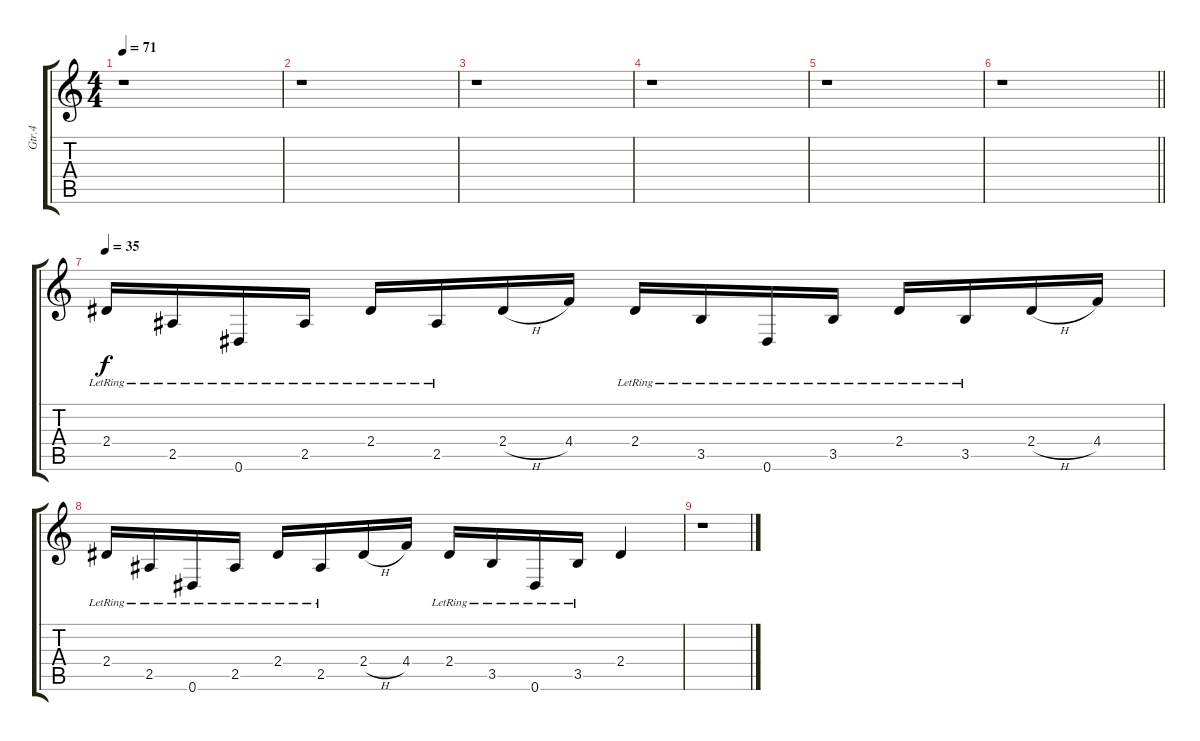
\track ("Gtr.4" "Gtr.4") {instrument acousticguitarsteel}
\staff {score tabs}
\tuning (Eb4 Bb3 Gb3 Db3 Ab2 Eb2) {hide}
\ts (4 4)
\tempo 71
\clef g2
\ks c
r.1{dy f} |
r.1 |
r.1 |
r.1 |
r.1 |
\barLineRight lightlight
r.1 |
\tempo 35
2.4{lr}.16 2.5{lr}.16 0.6{lr}.16 2.5{lr}.16 2.4{lr}.16 2.5{lr}.16 2.4{h}.16 4.4.16 2.4{lr}.16 3.5{lr}.16 0.6{lr}.16 3.5{lr}.16 2.4{lr}.16 3.5{lr}.16 2.4{h}.16 4.4.16 |
2.4{lr}.16 2.5{lr}.16 0.6{lr}.16 2.5{lr}.16 2.4{lr}.16 2.5{lr}.16 2.4{h}.16 4.4.16 2.4{lr}.16 3.5{lr}.16 0.6{lr}.16 3.5{lr}.16 2.4.4 |
r.1
